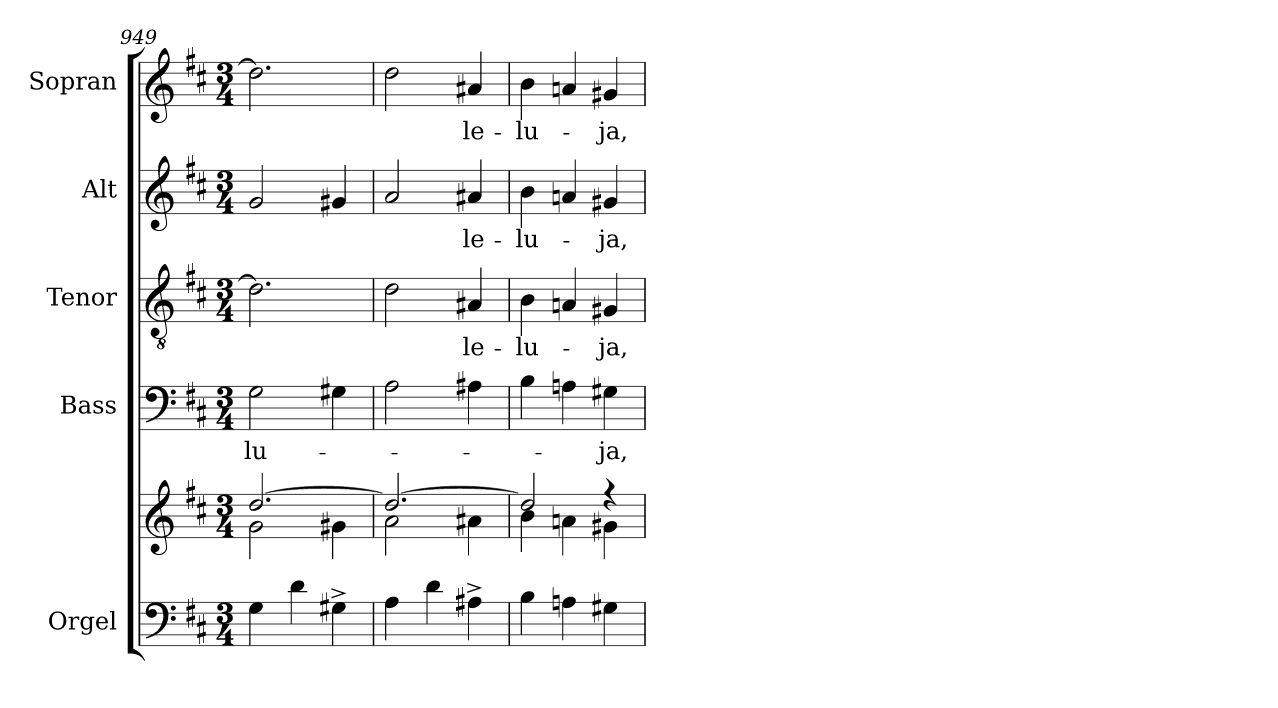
**kern	**kern	**kern	**text	**kern	**text	**kern	**text	**kern	**text
*part5	*part5	*part4	*part4	*part3	*part3	*part2	*part2	*part1	*part1
*staff6	*staff5	*staff4	*staff4	*staff3	*staff3	*staff2	*staff2	*staff1	*staff1
*I"Orgel	*	*I"Bass	*	*I"Tenor	*	*I"Alt	*	*I"Sopran	*
*I'Org.	*	*I'B.	*	*I'T.	*	*I'A.	*	*I'S.	*
*clefF4	*clefG2	*clefF4	*	*clefGv2	*	*clefG2	*	*clefG2	*
*k[f#c#]	*k[f#c#]	*k[f#c#]	*	*k[f#c#]	*	*k[f#c#]	*	*k[f#c#]	*
*D:	*D:	*D:	*	*D:	*	*D:	*	*D:	*
*M3/4	*M3/4	*M3/4	*	*M3/4	*	*M3/4	*	*M3/4	*
=949	=949	=949	=949	=949	=949	=949	=949	=949	=949
*	*^	*	*	*	*	*	*	*	*
!	!	!	!	!LO:LY:b	!	!	!	!	!	!
4G\	[>2.dd/	2g\	2G\	-lu-	2.d\]	.	2g/	.	2.dd\]	.
4d\	.	.	.	.	.	.	.	.	.	.
4G#X^>\	.	4g#X\	4G#X\	.	.	.	4g#X/	.	.	.
=950	=950	=950	=950	=950	=950	=950	=950	=950	=950	=950
4A\	2.dd/_	2a\	2A\	.	2d\	.	2a/	.	2dd\	.
4d\	.	.	.	.	.	.	.	.	.	.
!	!	!	!	!	!	!LO:LY:b	!	!LO:LY:b	!	!LO:LY:b
4A#X^>\	.	4a#X\	4A#X\	.	4A#X/	-le-	4a#X/	-le-	4a#X/	-le-
!!LO:PB:g=z
=951	=951	=951	=951	=951	=951	=951	=951	=951	=951	=951
!	!	!	!	!	!	!LO:LY:b	!	!LO:LY:b	!	!LO:LY:b
4B\	2dd/]	4b\	4B\	.	4B\	-lu-	4b\	-lu-	4b\	-lu-
4An\	.	4an\	4An\	.	4An/	.	4an/	.	4an/	.
!	!	!	!	!LO:LY:b	!	!LO:LY:b	!	!LO:LY:b	!	!LO:LY:b
4G#X\	4ree	4g#X\	4G#X\	-ja,	4G#X/	-ja,	4g#X/	-ja,	4g#X/	-ja,
*	*v	*v	*	*	*	*	*	*	*	*
=	=	=	=	=	=	=	=	=	=
*-	*-	*-	*-	*-	*-	*-	*-	*-	*-
